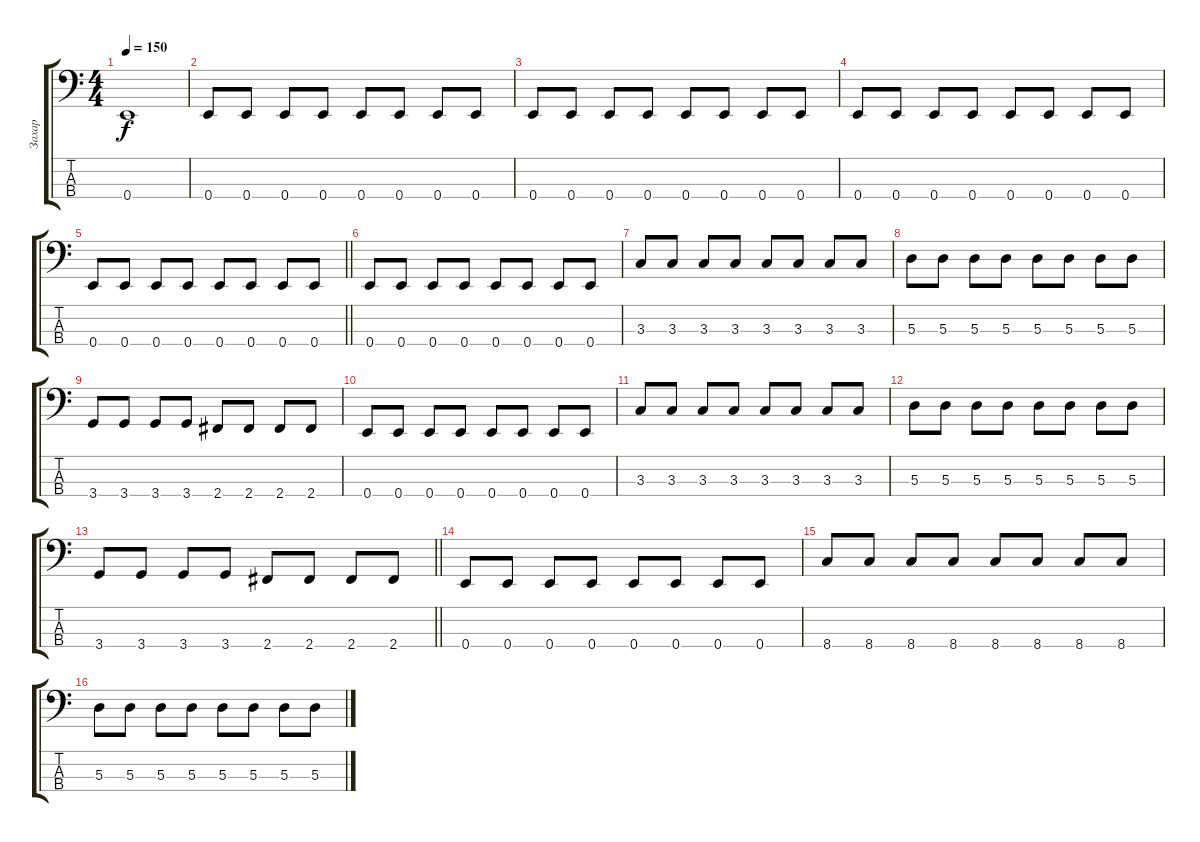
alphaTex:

\track ("Захар" "Захар") {instrument electricbassfinger bank 104}
\staff {score tabs}
\tuning (G2 D2 A1 E1) {hide}
\ts (4 4)
\tempo 150
\clef f4
\ks c
0.4{t}.1{dy f} |
0.4.8 0.4.8 0.4.8 0.4.8 0.4.8 0.4.8 0.4.8 0.4.8 |
0.4.8 0.4.8 0.4.8 0.4.8 0.4.8 0.4.8 0.4.8 0.4.8 |
0.4.8 0.4.8 0.4.8 0.4.8 0.4.8 0.4.8 0.4.8 0.4.8 |
\barLineRight lightlight
0.4.8 0.4.8 0.4.8 0.4.8 0.4.8 0.4.8 0.4.8 0.4.8 |
0.4.8 0.4.8 0.4.8 0.4.8 0.4.8 0.4.8 0.4.8 0.4.8 |
3.3.8 3.3.8 3.3.8 3.3.8 3.3.8 3.3.8 3.3.8 3.3.8 |
5.3.8 5.3.8 5.3.8 5.3.8 5.3.8 5.3.8 5.3.8 5.3.8 |
3.4.8 3.4.8 3.4.8 3.4.8 2.4.8 2.4.8 2.4.8 2.4.8 |
0.4.8 0.4.8 0.4.8 0.4.8 0.4.8 0.4.8 0.4.8 0.4.8 |
3.3.8 3.3.8 3.3.8 3.3.8 3.3.8 3.3.8 3.3.8 3.3.8 |
5.3.8 5.3.8 5.3.8 5.3.8 5.3.8 5.3.8 5.3.8 5.3.8 |
\barLineRight lightlight
3.4.8 3.4.8 3.4.8 3.4.8 2.4.8 2.4.8 2.4.8 2.4.8 |
0.4.8 0.4.8 0.4.8 0.4.8 0.4.8 0.4.8 0.4.8 0.4.8 |
8.4.8 8.4.8 8.4.8 8.4.8 8.4.8 8.4.8 8.4.8 8.4.8 |
5.3.8 5.3.8 5.3.8 5.3.8 5.3.8 5.3.8 5.3.8 5.3.8
